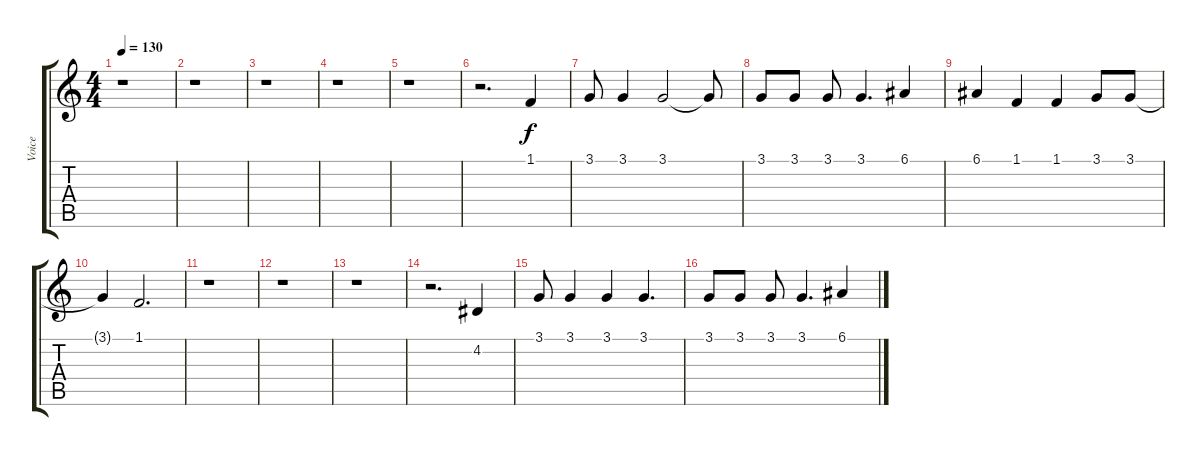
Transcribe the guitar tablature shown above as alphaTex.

\track ("Voice" "Voice") {instrument lead6voice}
\staff {score tabs}
\tuning (E4 B3 G3 D3 A2 E2) {hide}
\ts (4 4)
\tempo 130
\clef g2
\ks c
r.1{dy f} |
r.1 |
r.1 |
r.1 |
r.1 |
r.2{d} 1.1.4 |
3.1.8 3.1.4 3.1.2 3.1{t}.8 |
3.1.8 3.1.8 3.1.8 3.1.4{d} 6.1.4 |
6.1.4 1.1.4 1.1.4 3.1.8 3.1.8 |
3.1{t}.4 1.1.2{d} |
r.1 |
r.1 |
r.1 |
r.2{d} 4.2.4 |
3.1.8 3.1.4 3.1.4 3.1.4{d} |
3.1.8 3.1.8 3.1.8 3.1.4{d} 6.1.4
